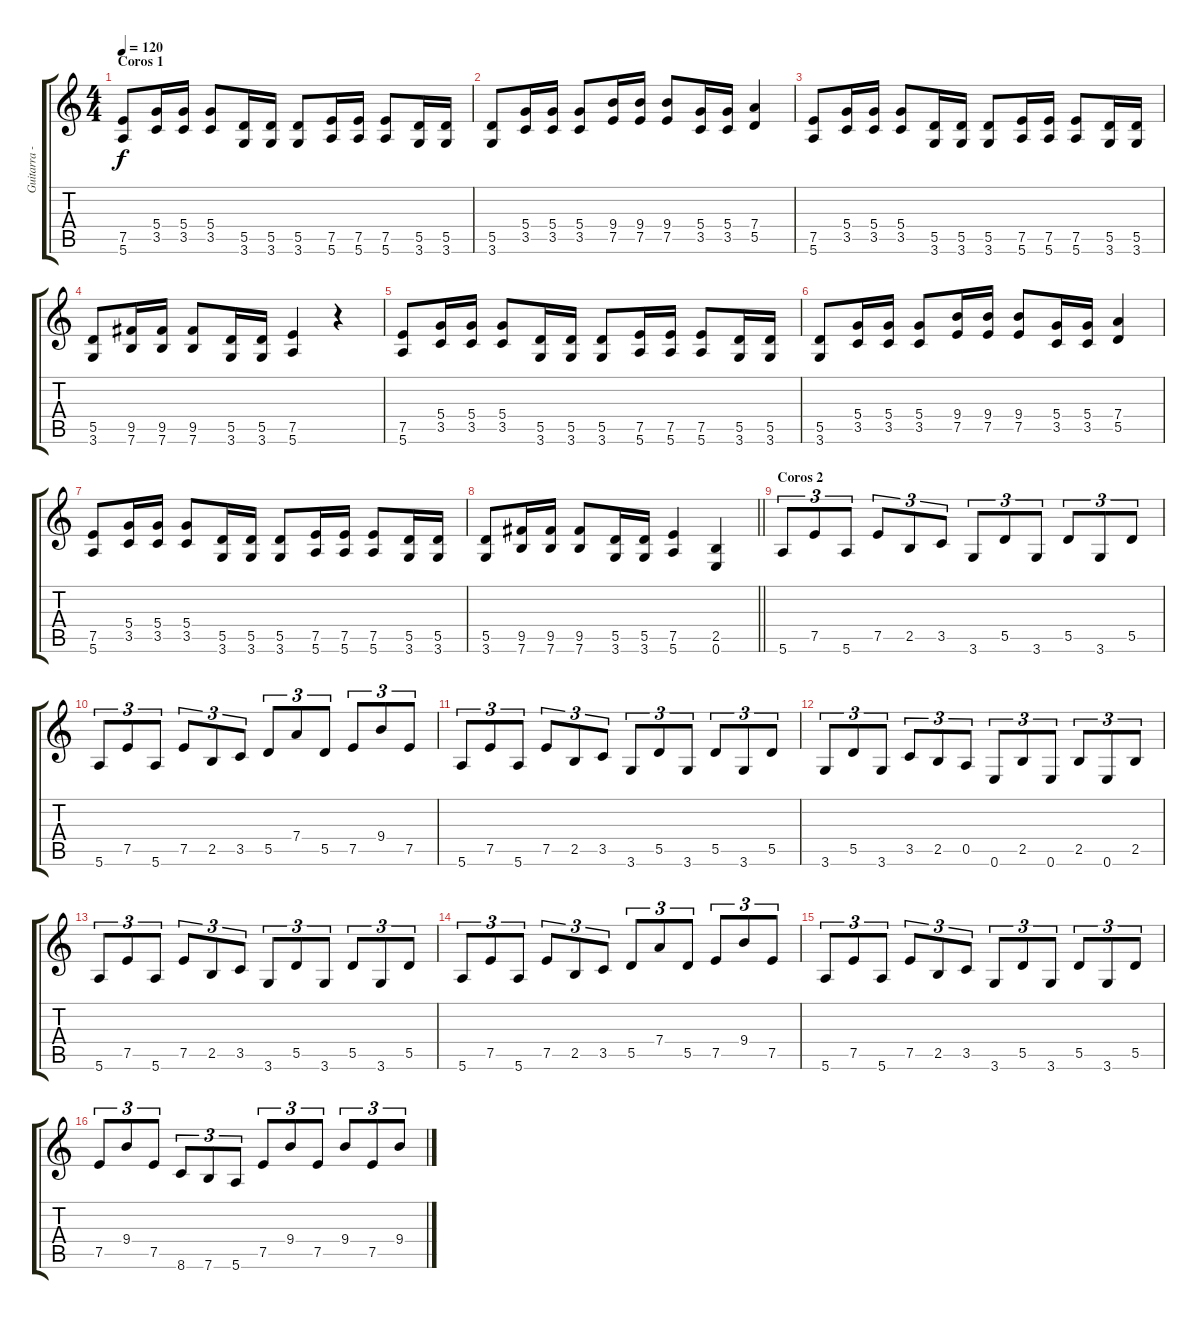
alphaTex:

\track ("Guitarra - Fabiel" "Guitarra -") {instrument distortionguitar}
\staff {score tabs}
\tuning (E4 B3 G3 D3 A2 E2) {hide}
\ts (4 4)
\section ("" "Coros 1")
\tempo 120
\clef g2
\ks c
(7.5 5.6).8{dy f} (5.4 3.5).16 (5.4 3.5).16 (5.4 3.5).8 (5.5 3.6).16 (5.5 3.6).16 (5.5 3.6).8 (7.5 5.6).16 (7.5 5.6).16 (7.5 5.6).8 (5.5 3.6).16 (5.5 3.6).16 |
(5.5 3.6).8 (5.4 3.5).16 (5.4 3.5).16 (5.4 3.5).8 (9.4 7.5).16 (9.4 7.5).16 (9.4 7.5).8 (5.4 3.5).16 (5.4 3.5).16 (7.4 5.5).4 |
(7.5 5.6).8 (5.4 3.5).16 (5.4 3.5).16 (5.4 3.5).8 (5.5 3.6).16 (5.5 3.6).16 (5.5 3.6).8 (7.5 5.6).16 (7.5 5.6).16 (7.5 5.6).8 (5.5 3.6).16 (5.5 3.6).16 |
(5.5 3.6).8 (9.5 7.6).16 (9.5 7.6).16 (9.5 7.6).8 (5.5 3.6).16 (5.5 3.6).16 (7.5 5.6).4 r.4 |
(7.5 5.6).8 (5.4 3.5).16 (5.4 3.5).16 (5.4 3.5).8 (5.5 3.6).16 (5.5 3.6).16 (5.5 3.6).8 (7.5 5.6).16 (7.5 5.6).16 (7.5 5.6).8 (5.5 3.6).16 (5.5 3.6).16 |
(5.5 3.6).8 (5.4 3.5).16 (5.4 3.5).16 (5.4 3.5).8 (9.4 7.5).16 (9.4 7.5).16 (9.4 7.5).8 (5.4 3.5).16 (5.4 3.5).16 (7.4 5.5).4 |
(7.5 5.6).8 (5.4 3.5).16 (5.4 3.5).16 (5.4 3.5).8 (5.5 3.6).16 (5.5 3.6).16 (5.5 3.6).8 (7.5 5.6).16 (7.5 5.6).16 (7.5 5.6).8 (5.5 3.6).16 (5.5 3.6).16 |
\barLineRight lightlight
(5.5 3.6).8 (9.5 7.6).16 (9.5 7.6).16 (9.5 7.6).8 (5.5 3.6).16 (5.5 3.6).16 (7.5 5.6).4 (2.5 0.6).4 |
\section ("" "Coros 2")
5.6.8{tu (3 2)} 7.5.8{tu (3 2)} 5.6.8{tu (3 2)} 7.5.8{tu (3 2)} 2.5.8{tu (3 2)} 3.5.8{tu (3 2)} 3.6.8{tu (3 2)} 5.5.8{tu (3 2)} 3.6.8{tu (3 2)} 5.5.8{tu (3 2)} 3.6.8{tu (3 2)} 5.5.8{tu (3 2)} |
5.6.8{tu (3 2)} 7.5.8{tu (3 2)} 5.6.8{tu (3 2)} 7.5.8{tu (3 2)} 2.5.8{tu (3 2)} 3.5.8{tu (3 2)} 5.5.8{tu (3 2)} 7.4.8{tu (3 2)} 5.5.8{tu (3 2)} 7.5.8{tu (3 2)} 9.4.8{tu (3 2)} 7.5.8{tu (3 2)} |
5.6.8{tu (3 2)} 7.5.8{tu (3 2)} 5.6.8{tu (3 2)} 7.5.8{tu (3 2)} 2.5.8{tu (3 2)} 3.5.8{tu (3 2)} 3.6.8{tu (3 2)} 5.5.8{tu (3 2)} 3.6.8{tu (3 2)} 5.5.8{tu (3 2)} 3.6.8{tu (3 2)} 5.5.8{tu (3 2)} |
3.6.8{tu (3 2)} 5.5.8{tu (3 2)} 3.6.8{tu (3 2)} 3.5.8{tu (3 2)} 2.5.8{tu (3 2)} 0.5.8{tu (3 2)} 0.6.8{tu (3 2)} 2.5.8{tu (3 2)} 0.6.8{tu (3 2)} 2.5.8{tu (3 2)} 0.6.8{tu (3 2)} 2.5.8{tu (3 2)} |
5.6.8{tu (3 2)} 7.5.8{tu (3 2)} 5.6.8{tu (3 2)} 7.5.8{tu (3 2)} 2.5.8{tu (3 2)} 3.5.8{tu (3 2)} 3.6.8{tu (3 2)} 5.5.8{tu (3 2)} 3.6.8{tu (3 2)} 5.5.8{tu (3 2)} 3.6.8{tu (3 2)} 5.5.8{tu (3 2)} |
5.6.8{tu (3 2)} 7.5.8{tu (3 2)} 5.6.8{tu (3 2)} 7.5.8{tu (3 2)} 2.5.8{tu (3 2)} 3.5.8{tu (3 2)} 5.5.8{tu (3 2)} 7.4.8{tu (3 2)} 5.5.8{tu (3 2)} 7.5.8{tu (3 2)} 9.4.8{tu (3 2)} 7.5.8{tu (3 2)} |
5.6.8{tu (3 2)} 7.5.8{tu (3 2)} 5.6.8{tu (3 2)} 7.5.8{tu (3 2)} 2.5.8{tu (3 2)} 3.5.8{tu (3 2)} 3.6.8{tu (3 2)} 5.5.8{tu (3 2)} 3.6.8{tu (3 2)} 5.5.8{tu (3 2)} 3.6.8{tu (3 2)} 5.5.8{tu (3 2)} |
7.5.8{tu (3 2)} 9.4.8{tu (3 2)} 7.5.8{tu (3 2)} 8.6.8{tu (3 2)} 7.6.8{tu (3 2)} 5.6.8{tu (3 2)} 7.5.8{tu (3 2)} 9.4.8{tu (3 2)} 7.5.8{tu (3 2)} 9.4.8{tu (3 2)} 7.5.8{tu (3 2)} 9.4.8{tu (3 2)}
